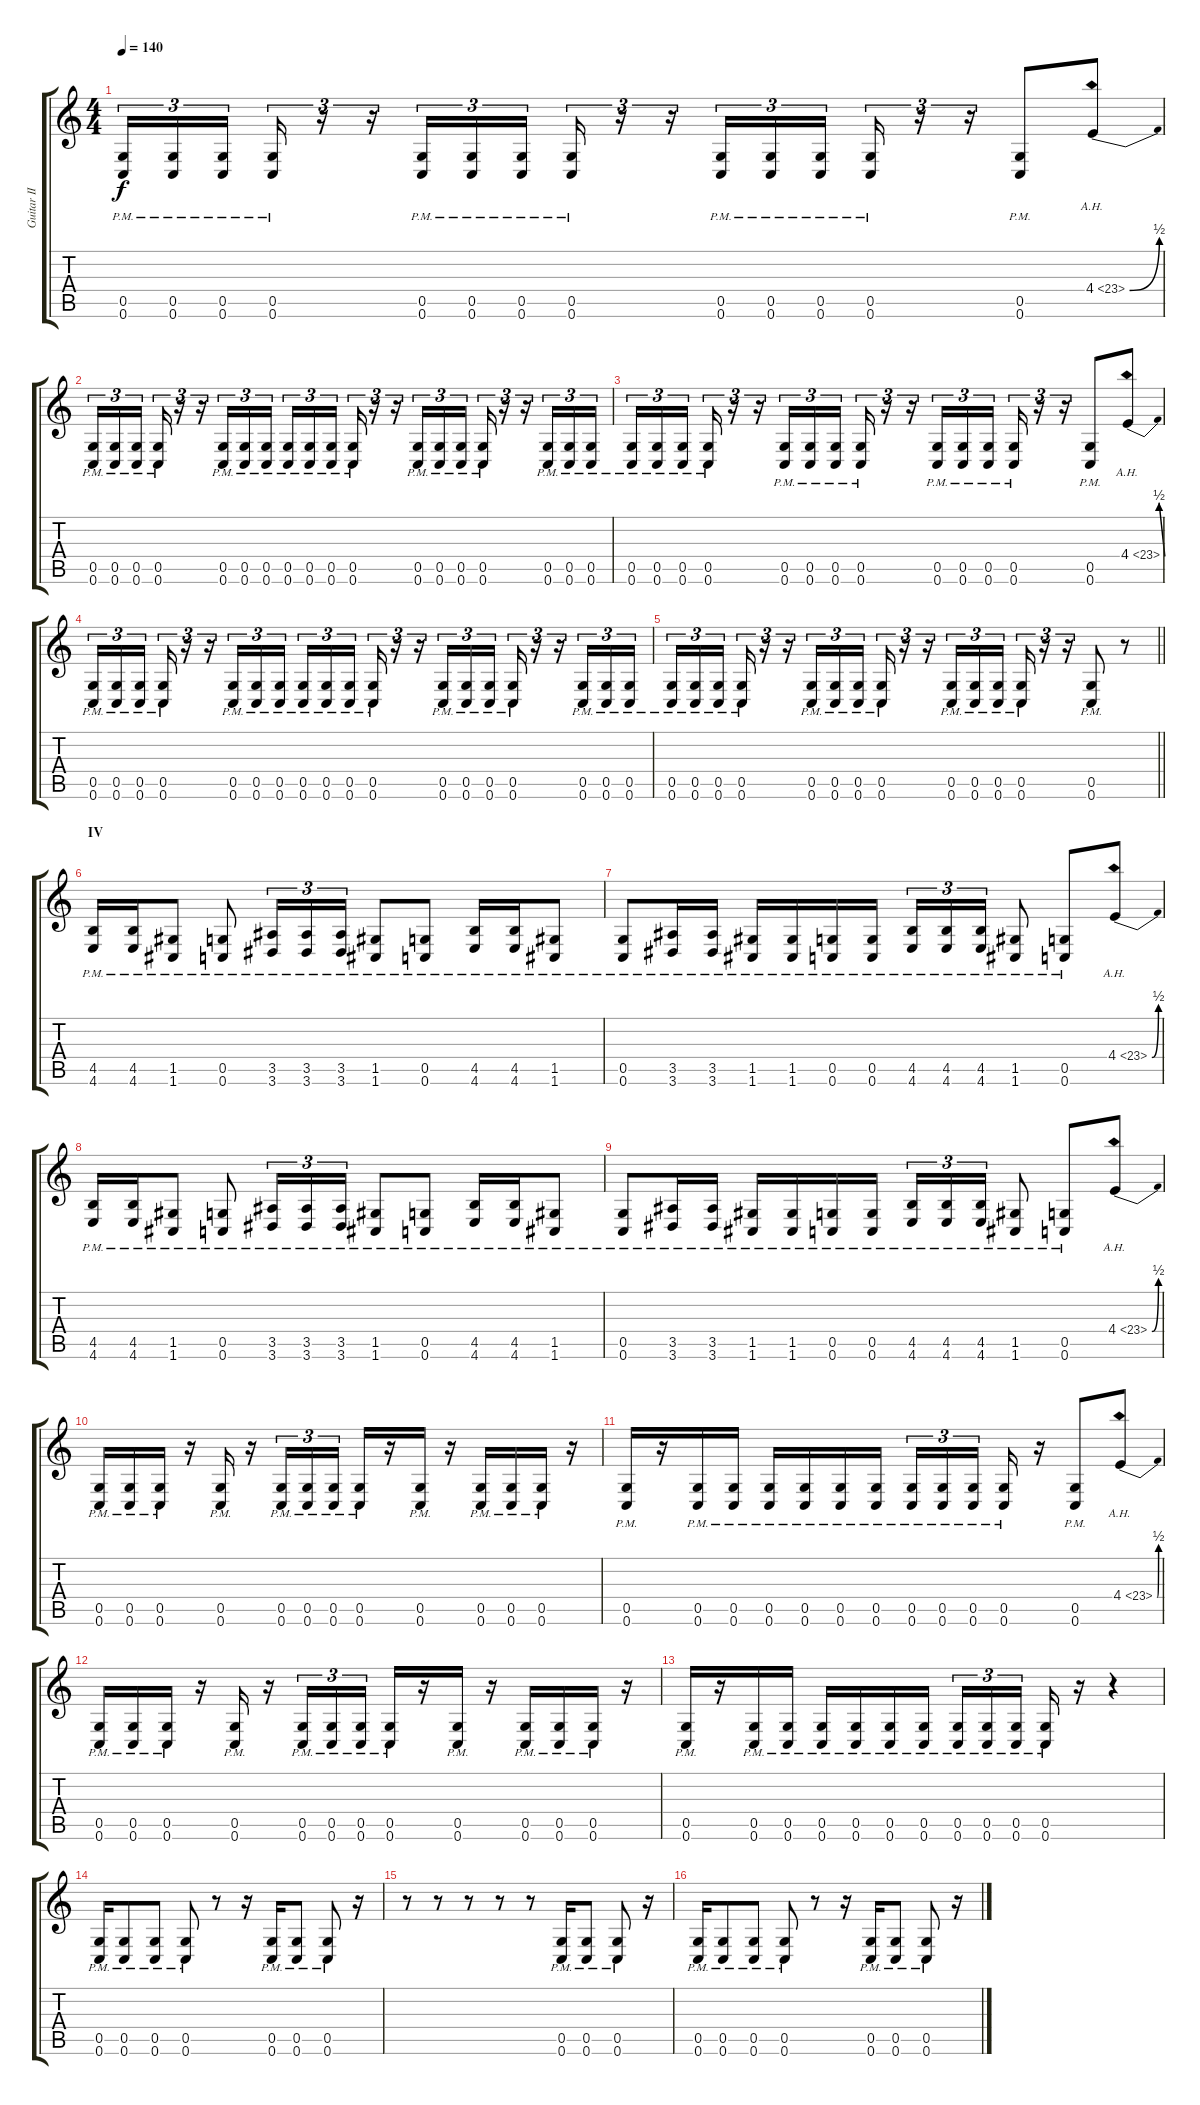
\track ("Guitar II" "Guitar II") {instrument distortionguitar}
\staff {score tabs}
\tuning (D4 A3 F3 C3 G2 C2) {hide}
\ts (4 4)
\tempo 140
\clef g2
\ks c
(0.5{pm} 0.6{pm}).16{tu (3 2) dy f} (0.5{pm} 0.6{pm}).16{tu (3 2)} (0.5{pm} 0.6{pm}).16{tu (3 2) beam splitsecondary} (0.5{pm} 0.6{pm}).16{tu (3 2)} r.16{tu (3 2)} r.16{tu (3 2)} (0.5{pm} 0.6{pm}).16{tu (3 2)} (0.5{pm} 0.6{pm}).16{tu (3 2)} (0.5{pm} 0.6{pm}).16{tu (3 2) beam splitsecondary} (0.5{pm} 0.6{pm}).16{tu (3 2)} r.16{tu (3 2)} r.16{tu (3 2)} (0.5{pm} 0.6{pm}).16{tu (3 2)} (0.5{pm} 0.6{pm}).16{tu (3 2)} (0.5{pm} 0.6{pm}).16{tu (3 2) beam splitsecondary} (0.5{pm} 0.6{pm}).16{tu (3 2)} r.16{tu (3 2)} r.16{tu (3 2)} (0.5{pm} 0.6{pm}).8 4.4{be (bend 0 0 60 2) ah 19}.8 |
(0.5{pm} 0.6{pm}).16{tu (3 2) balance 8} (0.5{pm} 0.6{pm}).16{tu (3 2)} (0.5{pm} 0.6{pm}).16{tu (3 2) beam splitsecondary} (0.5{pm} 0.6{pm}).16{tu (3 2)} r.16{tu (3 2)} r.16{tu (3 2)} (0.5{pm} 0.6{pm}).16{tu (3 2)} (0.5{pm} 0.6{pm}).16{tu (3 2)} (0.5{pm} 0.6{pm}).16{tu (3 2) beam splitsecondary} (0.5{pm} 0.6{pm}).16{tu (3 2)} (0.5{pm} 0.6{pm}).16{tu (3 2)} (0.5{pm} 0.6{pm}).16{tu (3 2)} (0.5{pm} 0.6{pm}).16{tu (3 2)} r.16{tu (3 2)} r.16{tu (3 2)} (0.5{pm} 0.6{pm}).16{tu (3 2)} (0.5{pm} 0.6{pm}).16{tu (3 2)} (0.5{pm} 0.6{pm}).16{tu (3 2)} (0.5{pm} 0.6{pm}).16{tu (3 2)} r.16{tu (3 2)} r.16{tu (3 2)} (0.5{pm} 0.6{pm}).16{tu (3 2)} (0.5{pm} 0.6{pm}).16{tu (3 2)} (0.5{pm} 0.6{pm}).16{tu (3 2)} |
(0.5{pm} 0.6{pm}).16{tu (3 2)} (0.5{pm} 0.6{pm}).16{tu (3 2)} (0.5{pm} 0.6{pm}).16{tu (3 2) beam splitsecondary} (0.5{pm} 0.6{pm}).16{tu (3 2)} r.16{tu (3 2)} r.16{tu (3 2)} (0.5{pm} 0.6{pm}).16{tu (3 2)} (0.5{pm} 0.6{pm}).16{tu (3 2)} (0.5{pm} 0.6{pm}).16{tu (3 2) beam splitsecondary} (0.5{pm} 0.6{pm}).16{tu (3 2)} r.16{tu (3 2)} r.16{tu (3 2)} (0.5{pm} 0.6{pm}).16{tu (3 2)} (0.5{pm} 0.6{pm}).16{tu (3 2)} (0.5{pm} 0.6{pm}).16{tu (3 2) beam splitsecondary} (0.5{pm} 0.6{pm}).16{tu (3 2)} r.16{tu (3 2)} r.16{tu (3 2)} (0.5{pm} 0.6{pm}).8 4.4{be (bend 0 0 60 2) ah 19}.8 |
(0.5{pm} 0.6{pm}).16{tu (3 2) balance 8} (0.5{pm} 0.6{pm}).16{tu (3 2)} (0.5{pm} 0.6{pm}).16{tu (3 2) beam splitsecondary} (0.5{pm} 0.6{pm}).16{tu (3 2)} r.16{tu (3 2)} r.16{tu (3 2)} (0.5{pm} 0.6{pm}).16{tu (3 2)} (0.5{pm} 0.6{pm}).16{tu (3 2)} (0.5{pm} 0.6{pm}).16{tu (3 2) beam splitsecondary} (0.5{pm} 0.6{pm}).16{tu (3 2)} (0.5{pm} 0.6{pm}).16{tu (3 2)} (0.5{pm} 0.6{pm}).16{tu (3 2)} (0.5{pm} 0.6{pm}).16{tu (3 2)} r.16{tu (3 2)} r.16{tu (3 2)} (0.5{pm} 0.6{pm}).16{tu (3 2)} (0.5{pm} 0.6{pm}).16{tu (3 2)} (0.5{pm} 0.6{pm}).16{tu (3 2)} (0.5{pm} 0.6{pm}).16{tu (3 2)} r.16{tu (3 2)} r.16{tu (3 2)} (0.5{pm} 0.6{pm}).16{tu (3 2)} (0.5{pm} 0.6{pm}).16{tu (3 2)} (0.5{pm} 0.6{pm}).16{tu (3 2)} |
\barLineRight lightlight
(0.5{pm} 0.6{pm}).16{tu (3 2)} (0.5{pm} 0.6{pm}).16{tu (3 2)} (0.5{pm} 0.6{pm}).16{tu (3 2) beam splitsecondary} (0.5{pm} 0.6{pm}).16{tu (3 2)} r.16{tu (3 2)} r.16{tu (3 2)} (0.5{pm} 0.6{pm}).16{tu (3 2)} (0.5{pm} 0.6{pm}).16{tu (3 2)} (0.5{pm} 0.6{pm}).16{tu (3 2) beam splitsecondary} (0.5{pm} 0.6{pm}).16{tu (3 2)} r.16{tu (3 2)} r.16{tu (3 2)} (0.5{pm} 0.6{pm}).16{tu (3 2)} (0.5{pm} 0.6{pm}).16{tu (3 2)} (0.5{pm} 0.6{pm}).16{tu (3 2) beam splitsecondary} (0.5{pm} 0.6{pm}).16{tu (3 2)} r.16{tu (3 2)} r.16{tu (3 2)} (0.5{pm} 0.6{pm}).8 r.8 |
\section ("" "IV")
(4.5{pm} 4.6{pm}).16 (4.5{pm} 4.6{pm}).16 (1.5{pm} 1.6{pm}).8 (0.5{pm} 0.6{pm}).8 (3.5{pm} 3.6{pm}).16{tu (3 2)} (3.5{pm} 3.6{pm}).16{tu (3 2)} (3.5{pm} 3.6{pm}).16{tu (3 2)} (1.5{pm} 1.6{pm}).8 (0.5{pm} 0.6{pm}).8 (4.5{pm} 4.6{pm}).16 (4.5{pm} 4.6{pm}).16 (1.5{pm} 1.6{pm}).8 |
(0.5{pm} 0.6{pm}).8 (3.5{pm} 3.6{pm}).16 (3.5{pm} 3.6{pm}).16 (1.5{pm} 1.6{pm}).16 (1.5{pm} 1.6{pm}).16 (0.5{pm} 0.6{pm}).16 (0.5{pm} 0.6{pm}).16 (4.5{pm} 4.6{pm}).16{tu (3 2)} (4.5{pm} 4.6{pm}).16{tu (3 2)} (4.5{pm} 4.6{pm}).16{tu (3 2)} (1.5{pm} 1.6{pm}).8 (0.5{pm} 0.6{pm}).8 4.4{be (bend 0 0 60 2) ah 19}.8 |
(4.5{pm} 4.6{pm}).16 (4.5{pm} 4.6{pm}).16 (1.5{pm} 1.6{pm}).8 (0.5{pm} 0.6{pm}).8 (3.5{pm} 3.6{pm}).16{tu (3 2)} (3.5{pm} 3.6{pm}).16{tu (3 2)} (3.5{pm} 3.6{pm}).16{tu (3 2)} (1.5{pm} 1.6{pm}).8 (0.5{pm} 0.6{pm}).8 (4.5{pm} 4.6{pm}).16 (4.5{pm} 4.6{pm}).16 (1.5{pm} 1.6{pm}).8 |
(0.5{pm} 0.6{pm}).8 (3.5{pm} 3.6{pm}).16 (3.5{pm} 3.6{pm}).16 (1.5{pm} 1.6{pm}).16 (1.5{pm} 1.6{pm}).16 (0.5{pm} 0.6{pm}).16 (0.5{pm} 0.6{pm}).16 (4.5{pm} 4.6{pm}).16{tu (3 2)} (4.5{pm} 4.6{pm}).16{tu (3 2)} (4.5{pm} 4.6{pm}).16{tu (3 2)} (1.5{pm} 1.6{pm}).8 (0.5{pm} 0.6{pm}).8 4.4{be (bend 0 0 60 2) ah 19}.8 |
(0.5{pm} 0.6{pm}).16 (0.5{pm} 0.6{pm}).16 (0.5{pm} 0.6{pm}).16 r.16 (0.5{pm} 0.6{pm}).16 r.16 (0.5{pm} 0.6{pm}).16{tu (3 2)} (0.5{pm} 0.6{pm}).16{tu (3 2)} (0.5{pm} 0.6{pm}).16{tu (3 2)} (0.5{pm} 0.6{pm}).16 r.16 (0.5{pm} 0.6{pm}).16 r.16 (0.5{pm} 0.6{pm}).16 (0.5{pm} 0.6{pm}).16 (0.5{pm} 0.6{pm}).16 r.16 |
(0.5{pm} 0.6{pm}).16 r.16 (0.5{pm} 0.6{pm}).16 (0.5{pm} 0.6{pm}).16 (0.5{pm} 0.6{pm}).16 (0.5{pm} 0.6{pm}).16 (0.5{pm} 0.6{pm}).16 (0.5{pm} 0.6{pm}).16 (0.5{pm} 0.6{pm}).16{tu (3 2)} (0.5{pm} 0.6{pm}).16{tu (3 2)} (0.5{pm} 0.6{pm}).16{tu (3 2) beam splitsecondary} (0.5{pm} 0.6{pm}).16 r.16 (0.5{pm} 0.6{pm}).8 4.4{be (bend 0 0 60 2) ah 19}.8 |
(0.5{pm} 0.6{pm}).16 (0.5{pm} 0.6{pm}).16 (0.5{pm} 0.6{pm}).16 r.16 (0.5{pm} 0.6{pm}).16 r.16 (0.5{pm} 0.6{pm}).16{tu (3 2)} (0.5{pm} 0.6{pm}).16{tu (3 2)} (0.5{pm} 0.6{pm}).16{tu (3 2)} (0.5{pm} 0.6{pm}).16 r.16 (0.5{pm} 0.6{pm}).16 r.16 (0.5{pm} 0.6{pm}).16 (0.5{pm} 0.6{pm}).16 (0.5{pm} 0.6{pm}).16 r.16 |
(0.5{pm} 0.6{pm}).16 r.16 (0.5{pm} 0.6{pm}).16 (0.5{pm} 0.6{pm}).16 (0.5{pm} 0.6{pm}).16 (0.5{pm} 0.6{pm}).16 (0.5{pm} 0.6{pm}).16 (0.5{pm} 0.6{pm}).16 (0.5{pm} 0.6{pm}).16{tu (3 2)} (0.5{pm} 0.6{pm}).16{tu (3 2)} (0.5{pm} 0.6{pm}).16{tu (3 2) beam splitsecondary} (0.5{pm} 0.6{pm}).16 r.16 r.4 |
(0.5{pm} 0.6{pm}).16 (0.5{pm} 0.6{pm}).8 (0.5{pm} 0.6{pm}).8 (0.5{pm} 0.6{pm}).8 r.8 r.16 (0.5{pm} 0.6{pm}).16 (0.5{pm} 0.6{pm}).8 (0.5{pm} 0.6{pm}).8 r.16 |
r.8 r.8 r.8 r.8 r.8 (0.5{pm} 0.6{pm}).16 (0.5{pm} 0.6{pm}).8 (0.5{pm} 0.6{pm}).8 r.16 |
(0.5{pm} 0.6{pm}).16 (0.5{pm} 0.6{pm}).8 (0.5{pm} 0.6{pm}).8 (0.5{pm} 0.6{pm}).8 r.8 r.16 (0.5{pm} 0.6{pm}).16 (0.5{pm} 0.6{pm}).8 (0.5{pm} 0.6{pm}).8 r.16
